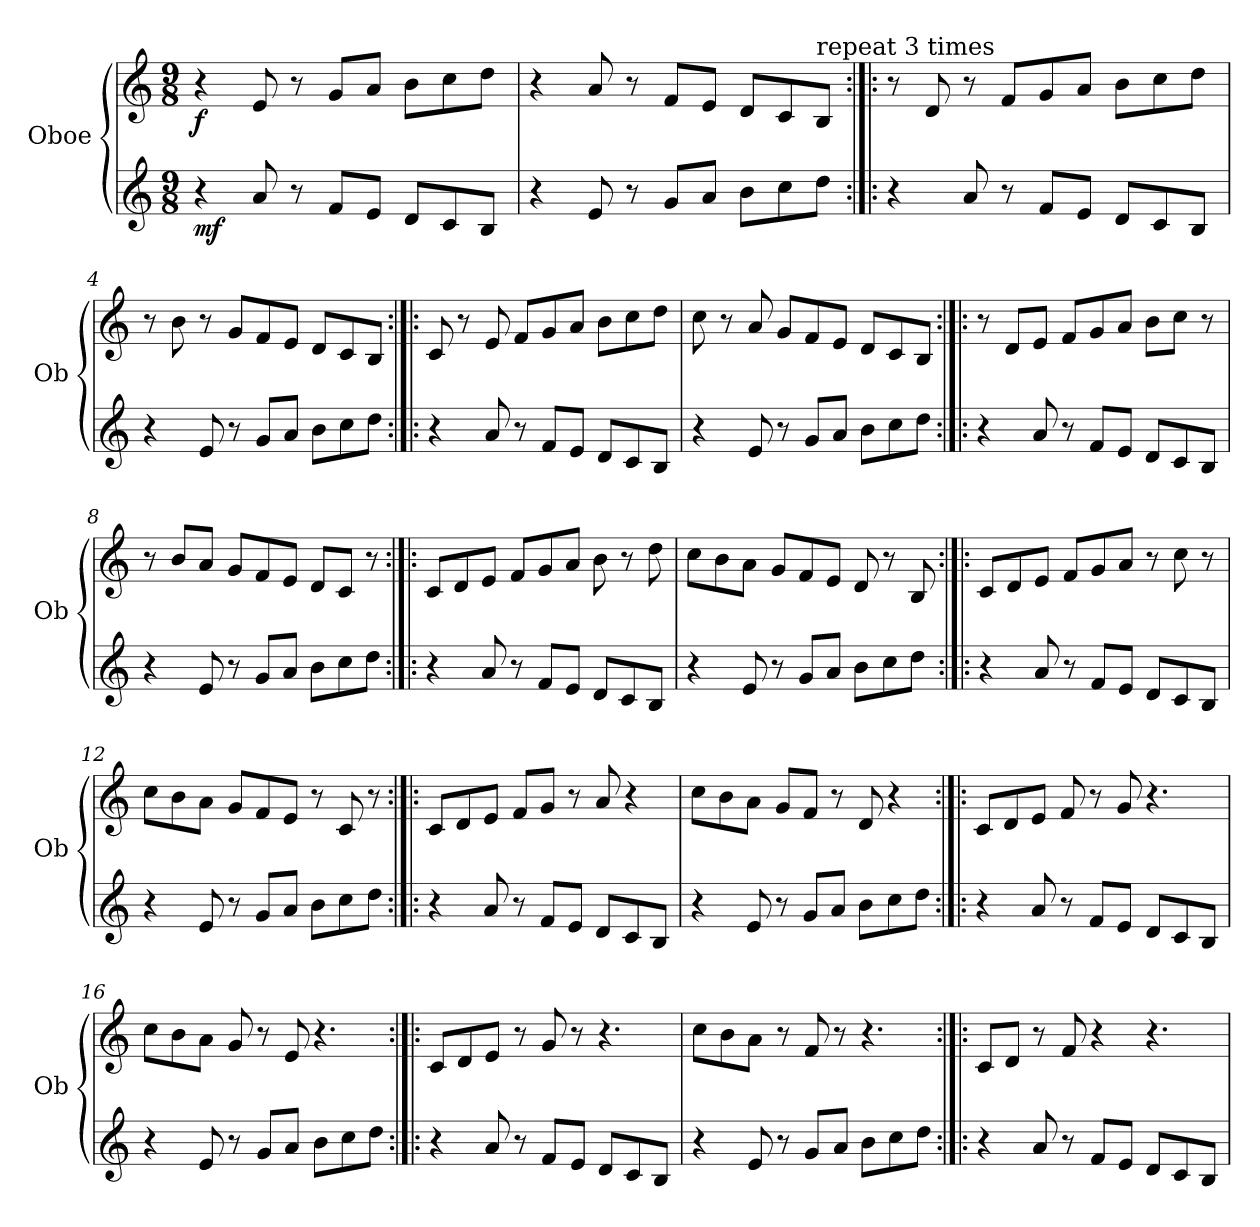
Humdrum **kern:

**kern	**dynam	**kern	**dynam
*part2	*part2	*part1	*part1
*staff2	*staff2	*staff1	*staff1
*I"Oboe	*	*I"Oboe	*
*I'Ob	*	*I'Ob	*
*clefG2	*	*clefG2	*
*k[]	*	*k[]	*
*M9/8	*	*M9/8	*
*MM138	*	*MM138	*
=1	=1	=1	=1
!	!LO:DY:b	!	!LO:DY:b
4r	mf	4r	f
8a/	.	8e/	.
8r	.	8r	.
8f/L	.	8g/L	.
8e/J	.	8a/J	.
8d/L	.	8b\L	.
8c/	.	8cc\	.
8B/J	.	8dd\J	.
=2	=2	=2	=2
4r	.	4r	.
8e/	.	8a/	.
8r	.	8r	.
8g/L	.	8f/L	.
8a/J	.	8e/J	.
8b\L	.	8d/L	.
8cc\	.	8c/	.
!	!	!LO:TX:t=repeat 3 times	!
8dd\J	.	8B/J	.
=3:|!|:	=3:|!|:	=3:|!|:	=3:|!|:
4r	.	8r	.
.	.	8d/	.
8a/	.	8r	.
8r	.	8f/L	.
8f/L	.	8g/	.
8e/J	.	8a/J	.
8d/L	.	8b\L	.
8c/	.	8cc\	.
8B/J	.	8dd\J	.
=4	=4	=4	=4
4r	.	8r	.
.	.	8b\	.
8e/	.	8r	.
8r	.	8g/L	.
8g/L	.	8f/	.
8a/J	.	8e/J	.
8b\L	.	8d/L	.
8cc\	.	8c/	.
8dd\J	.	8B/J	.
!!LO:LB:g=z
=5:|!|:	=5:|!|:	=5:|!|:	=5:|!|:
4r	.	8c/	.
.	.	8r	.
8a/	.	8e/	.
8r	.	8f/L	.
8f/L	.	8g/	.
8e/J	.	8a/J	.
8d/L	.	8b\L	.
8c/	.	8cc\	.
8B/J	.	8dd\J	.
=6	=6	=6	=6
4r	.	8cc\	.
.	.	8r	.
8e/	.	8a/	.
8r	.	8g/L	.
8g/L	.	8f/	.
8a/J	.	8e/J	.
8b\L	.	8d/L	.
8cc\	.	8c/	.
8dd\J	.	8B/J	.
=7:|!|:	=7:|!|:	=7:|!|:	=7:|!|:
4r	.	8r	.
.	.	8d/L	.
8a/	.	8e/J	.
8r	.	8f/L	.
8f/L	.	8g/	.
8e/J	.	8a/J	.
8d/L	.	8b\L	.
8c/	.	8cc\J	.
8B/J	.	8r	.
=8	=8	=8	=8
4r	.	8r	.
.	.	8b/L	.
8e/	.	8a/J	.
8r	.	8g/L	.
8g/L	.	8f/	.
8a/J	.	8e/J	.
8b\L	.	8d/L	.
8cc\	.	8c/J	.
8dd\J	.	8r	.
!!LO:LB:g=z
=9:|!|:	=9:|!|:	=9:|!|:	=9:|!|:
4r	.	8c/L	.
.	.	8d/	.
8a/	.	8e/J	.
8r	.	8f/L	.
8f/L	.	8g/	.
8e/J	.	8a/J	.
8d/L	.	8b\	.
8c/	.	8r	.
8B/J	.	8dd\	.
=10	=10	=10	=10
4r	.	8cc\L	.
.	.	8b\	.
8e/	.	8a\J	.
8r	.	8g/L	.
8g/L	.	8f/	.
8a/J	.	8e/J	.
8b\L	.	8d/	.
8cc\	.	8r	.
8dd\J	.	8B/	.
=11:|!|:	=11:|!|:	=11:|!|:	=11:|!|:
4r	.	8c/L	.
.	.	8d/	.
8a/	.	8e/J	.
8r	.	8f/L	.
8f/L	.	8g/	.
8e/J	.	8a/J	.
8d/L	.	8r	.
8c/	.	8cc\	.
8B/J	.	8r	.
=12	=12	=12	=12
4r	.	8cc\L	.
.	.	8b\	.
8e/	.	8a\J	.
8r	.	8g/L	.
8g/L	.	8f/	.
8a/J	.	8e/J	.
8b\L	.	8r	.
8cc\	.	8c/	.
8dd\J	.	8r	.
!!LO:LB:g=z
=13:|!|:	=13:|!|:	=13:|!|:	=13:|!|:
4r	.	8c/L	.
.	.	8d/	.
8a/	.	8e/J	.
8r	.	8f/L	.
8f/L	.	8g/J	.
8e/J	.	8r	.
8d/L	.	8a/	.
8c/	.	4r	.
8B/J	.	.	.
=14	=14	=14	=14
4r	.	8cc\L	.
.	.	8b\	.
8e/	.	8a\J	.
8r	.	8g/L	.
8g/L	.	8f/J	.
8a/J	.	8r	.
8b\L	.	8d/	.
8cc\	.	4r	.
8dd\J	.	.	.
=15:|!|:	=15:|!|:	=15:|!|:	=15:|!|:
4r	.	8c/L	.
.	.	8d/	.
8a/	.	8e/J	.
8r	.	8f/	.
8f/L	.	8r	.
8e/J	.	8g/	.
8d/L	.	4.r	.
8c/	.	.	.
8B/J	.	.	.
=16	=16	=16	=16
4r	.	8cc\L	.
.	.	8b\	.
8e/	.	8a\J	.
8r	.	8g/	.
8g/L	.	8r	.
8a/J	.	8e/	.
8b\L	.	4.r	.
8cc\	.	.	.
8dd\J	.	.	.
!!LO:LB:g=z
=17:|!|:	=17:|!|:	=17:|!|:	=17:|!|:
4r	.	8c/L	.
.	.	8d/	.
8a/	.	8e/J	.
8r	.	8r	.
8f/L	.	8g/	.
8e/J	.	8r	.
8d/L	.	4.r	.
8c/	.	.	.
8B/J	.	.	.
=18	=18	=18	=18
4r	.	8cc\L	.
.	.	8b\	.
8e/	.	8a\J	.
8r	.	8r	.
8g/L	.	8f/	.
8a/J	.	8r	.
8b\L	.	4.r	.
8cc\	.	.	.
8dd\J	.	.	.
=19:|!|:	=19:|!|:	=19:|!|:	=19:|!|:
4r	.	8c/L	.
.	.	8d/J	.
8a/	.	8r	.
8r	.	8f/	.
8f/L	.	4r	.
8e/J	.	.	.
8d/L	.	4.r	.
8c/	.	.	.
8B/J	.	.	.
=	=	=	=
*-	*-	*-	*-
